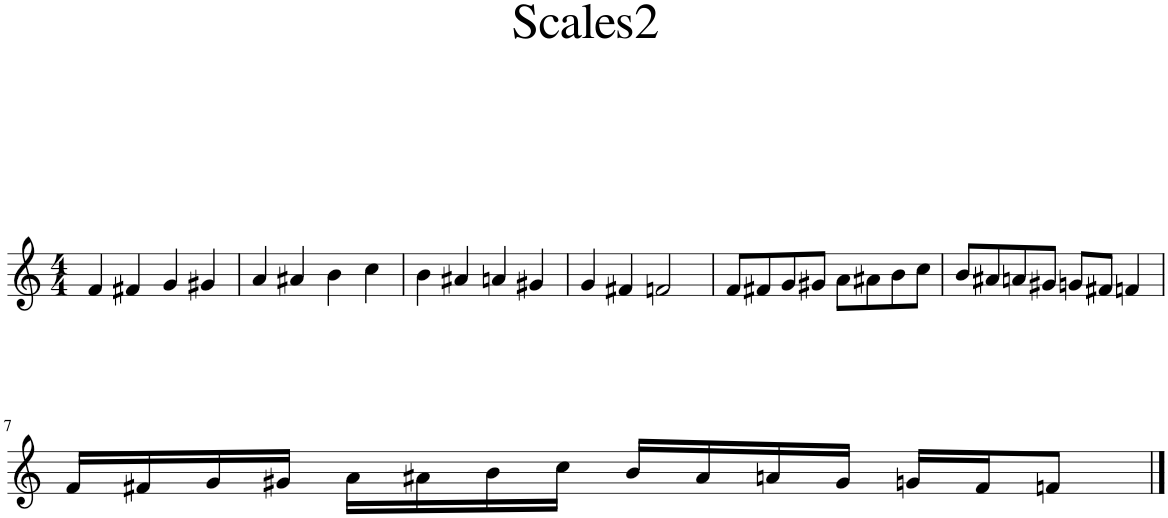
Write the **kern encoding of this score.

**kern
*part1
*staff1
*I"Oboe
*I'Ob.
*clefG2
*k[]
*M4/4
=1
4f/
4f#X/
4g/
4g#X/
=2
4a/
4a#X/
4b\
4cc\
=3
4b\
4a#X/
4an/
4g#X/
=4
4g/
4f#X/
2fn/
=5
8f/L
8f#X/
8g/
8g#X/J
8a\L
8a#X\
8b\
8cc\J
=6
8b/L
8a#X/
8an/
8g#X/J
8gn/L
8f#X/J
4fn/
!!LO:LB:g=z
=7
16f/LL
16f#X/
16g/
16g#X/JJ
16a\LL
16a#X\
16b\
16cc\JJ
16b/LL
16a#/
16an/
16g#/JJ
16gn/LL
16f#/J
8fn/J
==
*-
